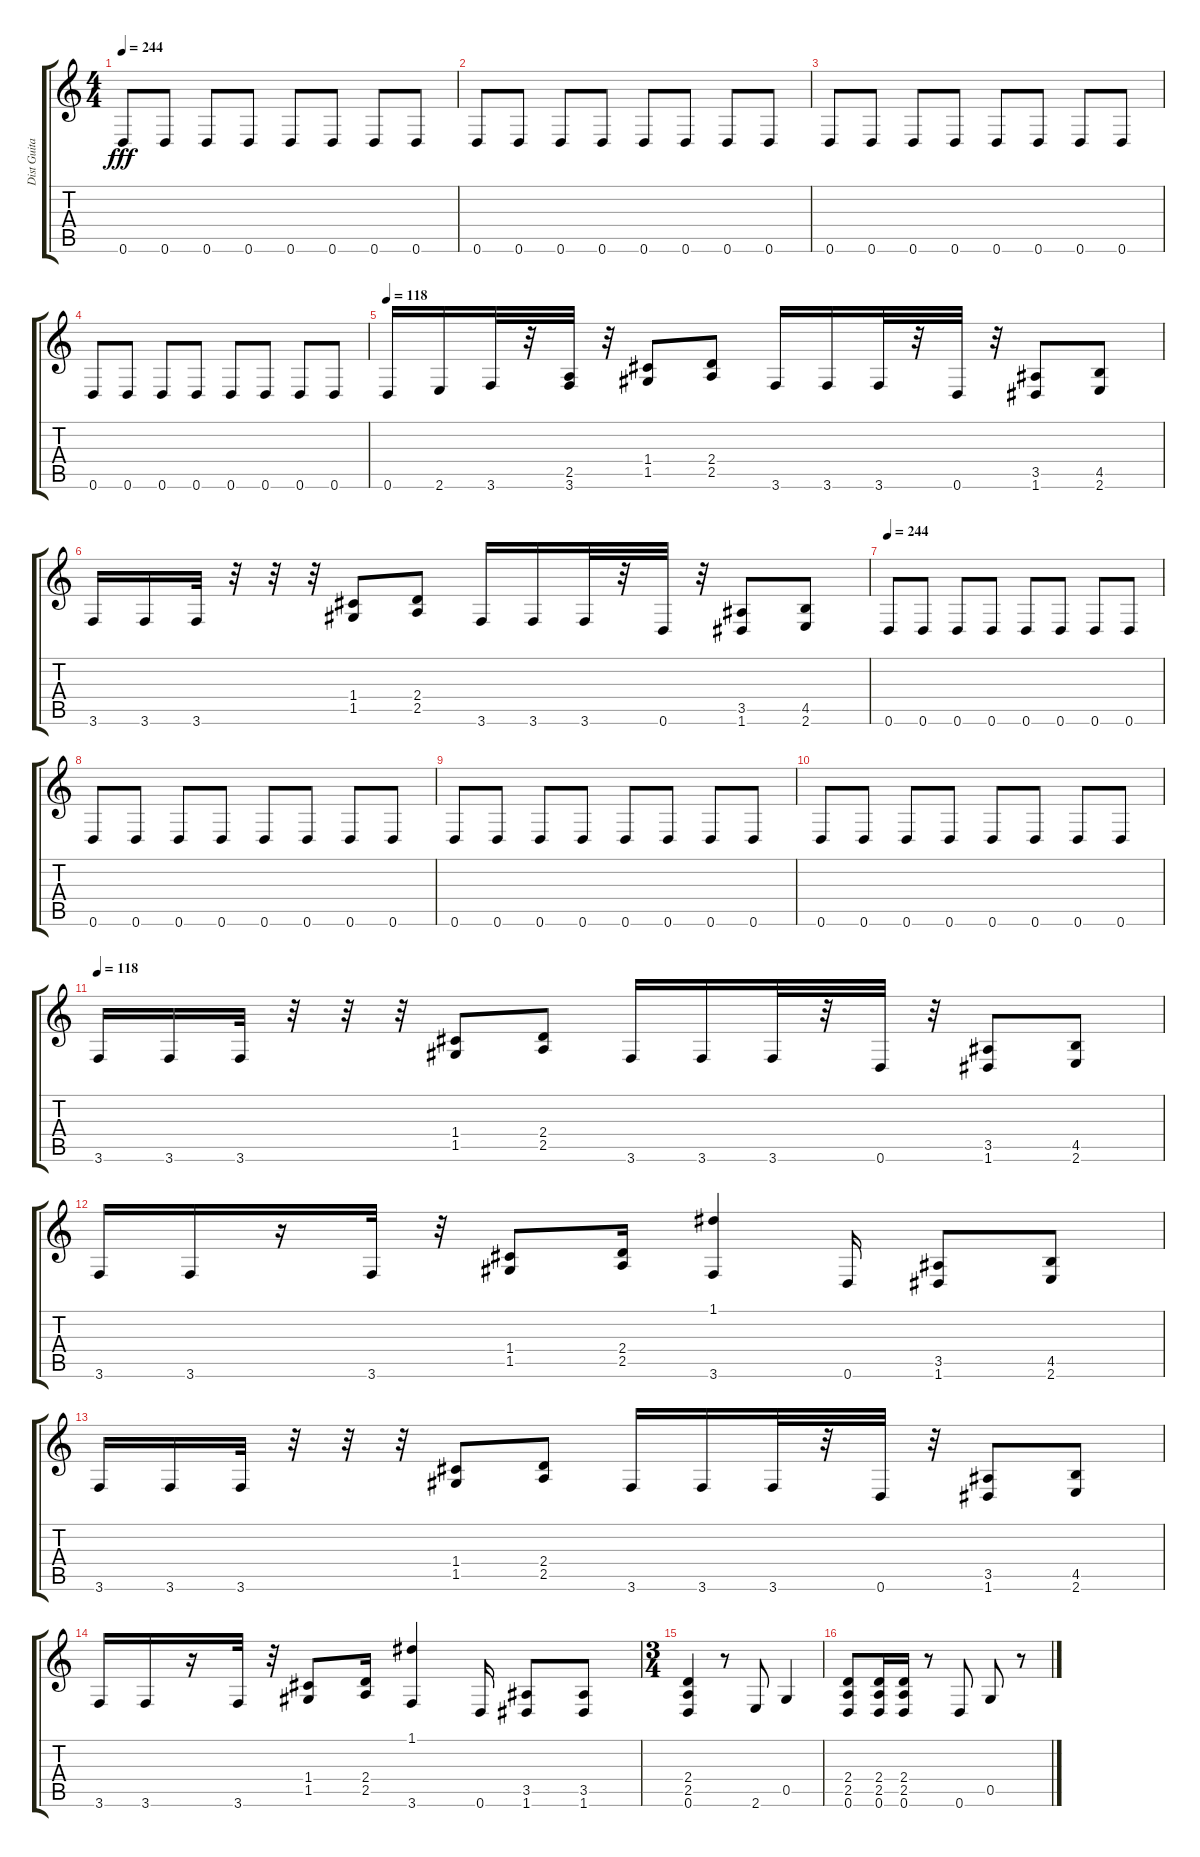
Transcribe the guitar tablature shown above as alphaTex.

\track ("Dist Guitar" "Dist Guita") {instrument distortionguitar}
\staff {score tabs}
\tuning (D4 A3 F3 C3 G2 D2) {hide}
\ts (4 4)
\tempo 244
\clef g2
\ks c
0.6.8{dy fff} 0.6.8 0.6.8 0.6.8 0.6.8 0.6.8 0.6.8 0.6.8 |
0.6.8 0.6.8 0.6.8 0.6.8 0.6.8 0.6.8 0.6.8 0.6.8 |
0.6.8 0.6.8 0.6.8 0.6.8 0.6.8 0.6.8 0.6.8 0.6.8 |
0.6.8 0.6.8 0.6.8 0.6.8 0.6.8 0.6.8 0.6.8 0.6.8 |
\tempo 118
0.6.16 2.6.16 3.6.32 r.32 (2.5 3.6).32 r.32 (1.4 1.5).8 (2.4 2.5).8 3.6.16 3.6.16 3.6.32 r.32 0.6.32 r.32 (3.5 1.6).8 (4.5 2.6).8 |
3.6.16 3.6.16 3.6.32 r.32 r.32 r.32 (1.4 1.5).8 (2.4 2.5).8 3.6.16 3.6.16 3.6.32 r.32 0.6.32 r.32 (3.5 1.6).8 (4.5 2.6).8 |
\tempo 244
0.6.8 0.6.8 0.6.8 0.6.8 0.6.8 0.6.8 0.6.8 0.6.8 |
0.6.8 0.6.8 0.6.8 0.6.8 0.6.8 0.6.8 0.6.8 0.6.8 |
0.6.8 0.6.8 0.6.8 0.6.8 0.6.8 0.6.8 0.6.8 0.6.8 |
0.6.8 0.6.8 0.6.8 0.6.8 0.6.8 0.6.8 0.6.8 0.6.8 |
\tempo 118
3.6.16 3.6.16 3.6.32 r.32 r.32 r.32 (1.4 1.5).8 (2.4 2.5).8 3.6.16 3.6.16 3.6.32 r.32 0.6.32 r.32 (3.5 1.6).8 (4.5 2.6).8 |
3.6.16 3.6.16 r.16 3.6.32 r.32 (1.4 1.5).8 (2.4 2.5).16 (1.1 3.6).4 0.6.16 (3.5 1.6).8 (4.5 2.6).8 |
3.6.16 3.6.16 3.6.32 r.32 r.32 r.32 (1.4 1.5).8 (2.4 2.5).8 3.6.16 3.6.16 3.6.32 r.32 0.6.32 r.32 (3.5 1.6).8 (4.5 2.6).8 |
3.6.16 3.6.16 r.16 3.6.32 r.32 (1.4 1.5).8 (2.4 2.5).16 (1.1 3.6).4 0.6.16 (3.5 1.6).8 (3.5 1.6).8 |
\ts (3 4)
(2.4 2.5 0.6).4 r.8 2.6.8 0.5.4 |
(2.4 2.5 0.6).8 (2.4 2.5 0.6).16 (2.4 2.5 0.6).16 r.8 0.6.8 0.5.8 r.8
